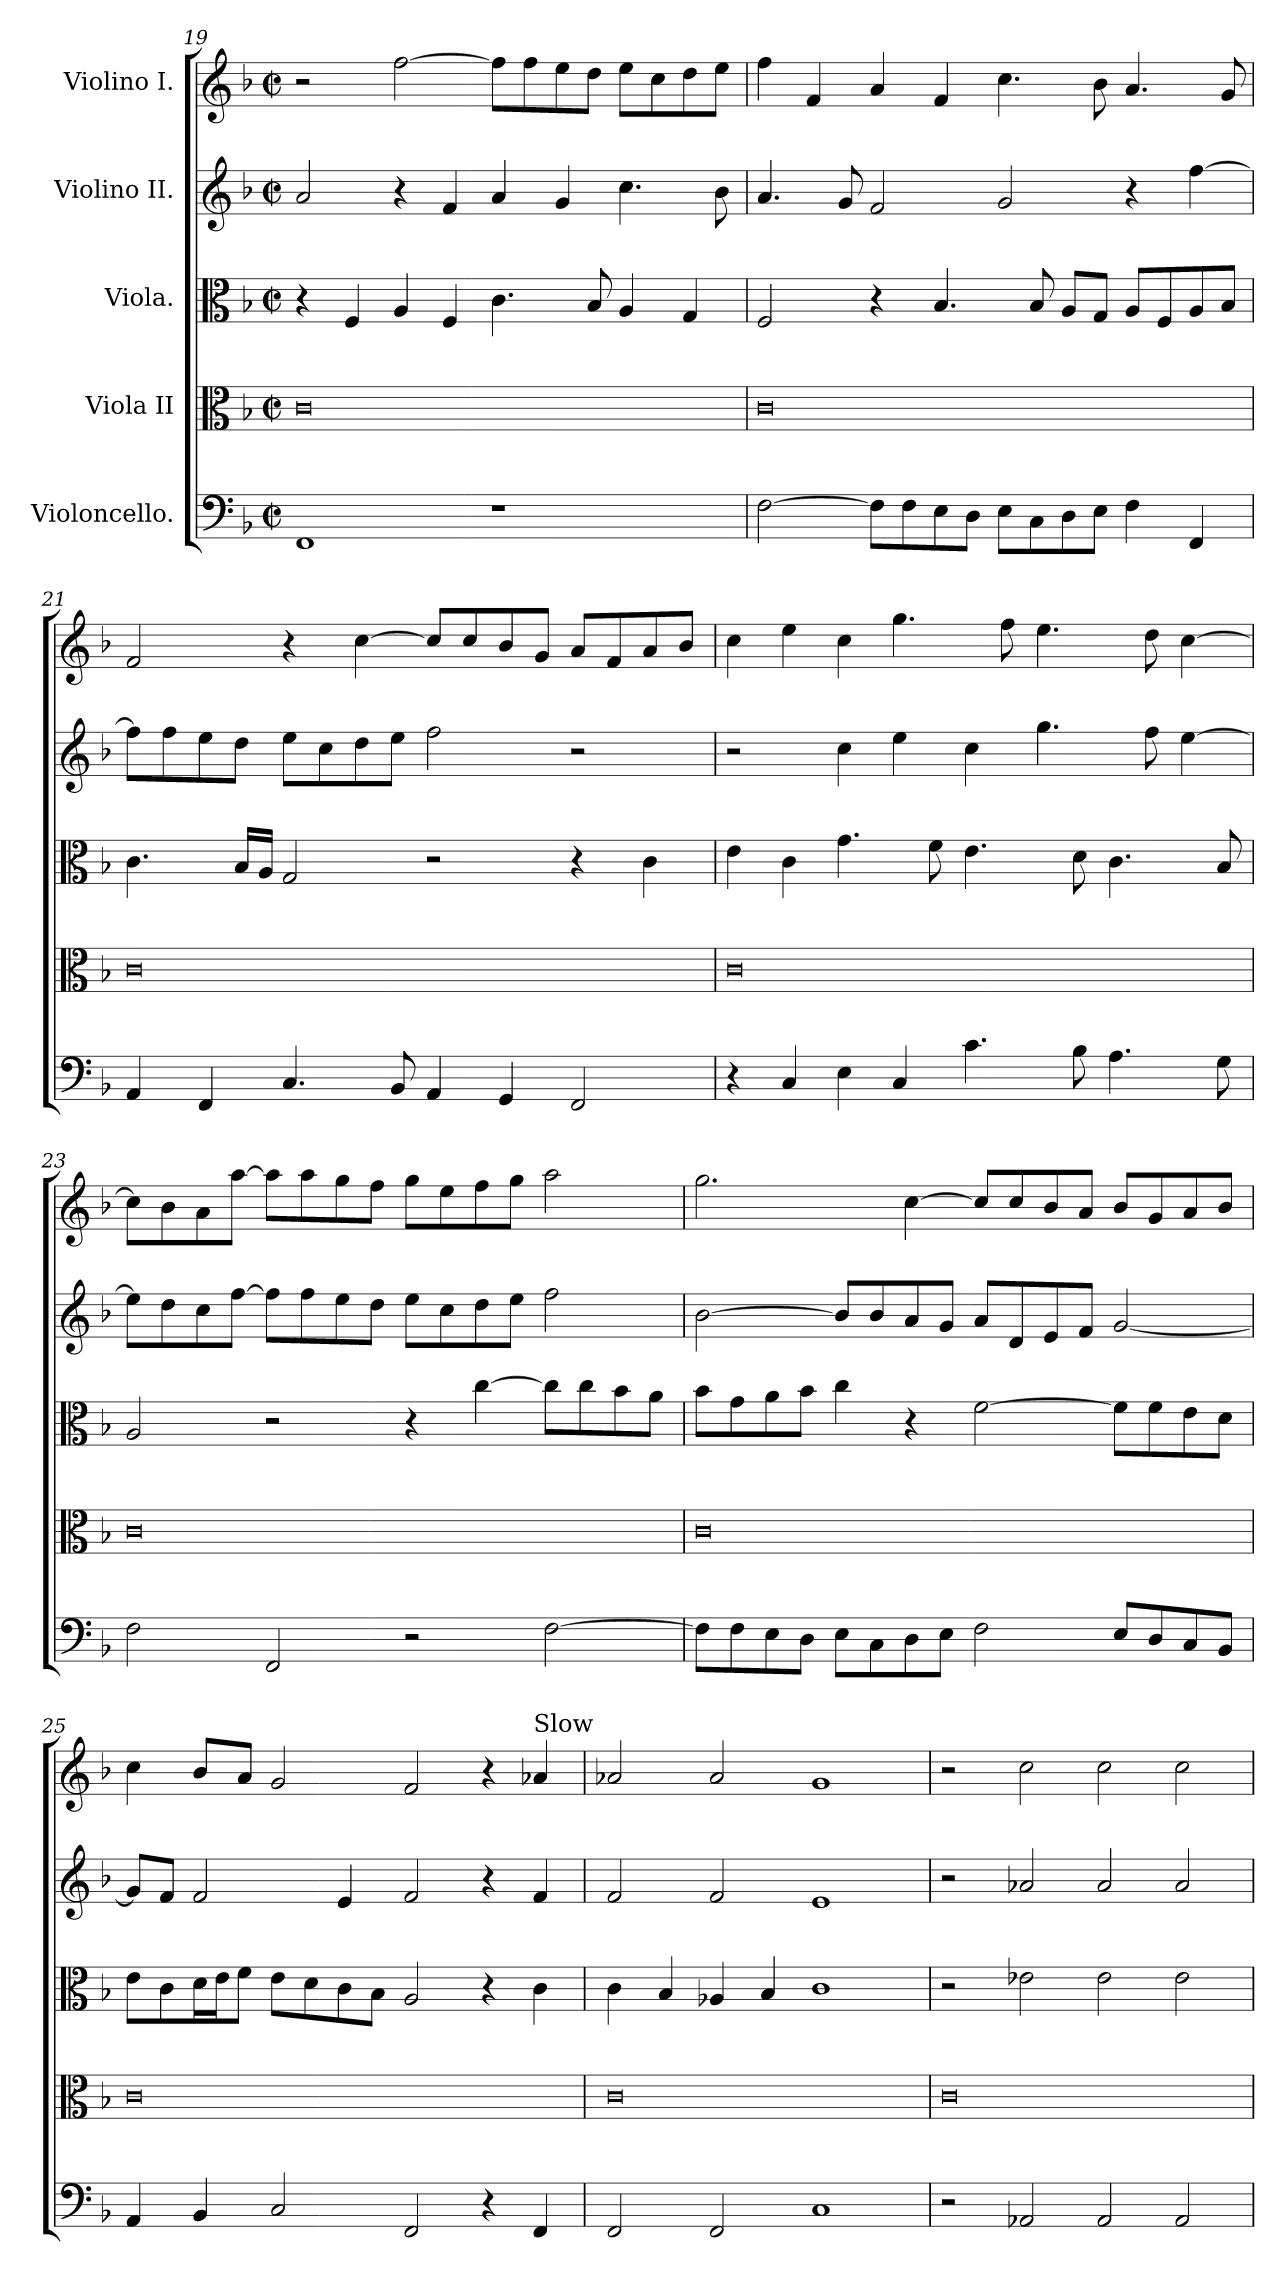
**kern	**kern	**kern	**kern	**kern
*part5	*part4	*part3	*part2	*part1
*staff5	*staff4	*staff3	*staff2	*staff1
*I"Violoncello.	*I"Viola II	*I"Viola.	*I"Violino II.	*I"Violino I.
*clefF4	*clefC3	*clefC3	*clefG2	*clefG2
*k[b-]	*k[b-]	*k[b-]	*k[b-]	*k[b-]
*F:	*F:	*F:	*F:	*F:
*M2/2	*M2/2	*M2/2	*M2/2	*M2/2
*met(c|)	*met(c|)	*met(c|)	*met(c|)	*met(c|)
=19	=19	=19	=19	=19
1FF	0c	4r	2a/	2r
.	.	4F/	.	.
.	.	4A/	4r	[2ff\
.	.	4F/	4f/	.
1r	.	4.c\	4a/	8ff\L]
.	.	.	.	8ff\
.	.	.	4g/	8ee\
.	.	8B-/	.	8dd\J
.	.	4A/	4.cc\	8ee\L
.	.	.	.	8cc\
.	.	4G/	.	8dd\
.	.	.	8b-\	8ee\J
=20	=20	=20	=20	=20
[2F\	0c	2F/	4.a/	4ff\
.	.	.	.	4f/
.	.	.	8g/	.
8F\L]	.	4r	2f/	4a/
8F\	.	.	.	.
8E\	.	4.B-/	.	4f/
8D\J	.	.	.	.
8E\L	.	.	2g/	4.cc\
8C\	.	8B-/	.	.
8D\	.	8A/L	.	.
8E\J	.	8G/J	.	8b-\
4F\	.	8A/L	4r	4.a/
.	.	8F/	.	.
4FF/	.	8A/	[4ff\	.
.	.	8B-/J	.	8g/
!!LO:PB:g=z
=21	=21	=21	=21	=21
4AA/	0c	4.c\	8ff\L]	2f/
.	.	.	8ff\	.
4FF/	.	.	8ee\	.
.	.	16B-/LL	8dd\J	.
.	.	16A/JJ	.	.
4.C/	.	2G/	8ee\L	4r
.	.	.	8cc\	.
.	.	.	8dd\	[4cc\
8BB-/	.	.	8ee\J	.
4AA/	.	2r	2ff\	8cc/L]
.	.	.	.	8cc/
4GG/	.	.	.	8b-/
.	.	.	.	8g/J
2FF/	.	4r	2r	8a/L
.	.	.	.	8f/
.	.	4c\	.	8a/
.	.	.	.	8b-/J
=22	=22	=22	=22	=22
4r	0c	4e\	2r	4cc\
4C/	.	4c\	.	4ee\
4E\	.	4.g\	4cc\	4cc\
4C/	.	.	4ee\	4.gg\
.	.	8f\	.	.
4.c\	.	4.e\	4cc\	.
.	.	.	.	8ff\
.	.	.	4.gg\	4.ee\
8B-\	.	8d\	.	.
4.A\	.	4.c\	.	.
.	.	.	8ff\	8dd\
.	.	.	[4ee\	[4cc\
8G\	.	8B-/	.	.
=23	=23	=23	=23	=23
2F\	0c	2A/	8ee\L]	8cc\L]
.	.	.	8dd\	8b-\
.	.	.	8cc\	8a\
.	.	.	[8ff\J	[8aa\J
2FF/	.	2r	8ff\L]	8aa\L]
.	.	.	8ff\	8aa\
.	.	.	8ee\	8gg\
.	.	.	8dd\J	8ff\J
2r	.	4r	8ee\L	8gg\L
.	.	.	8cc\	8ee\
.	.	[4cc\	8dd\	8ff\
.	.	.	8ee\J	8gg\J
[2F\	.	8cc\L]	2ff\	2aa\
.	.	8cc\	.	.
.	.	8b-\	.	.
.	.	8a\J	.	.
!!LO:LB:g=z
=24	=24	=24	=24	=24
8F\L]	0c	8b-\L	[2b-\	2.gg\
8F\	.	8g\	.	.
8E\	.	8a\	.	.
8D\J	.	8b-\J	.	.
8E\L	.	4cc\	8b-/L]	.
8C\	.	.	8b-/	.
8D\	.	4r	8a/	[4cc\
8E\J	.	.	8g/J	.
2F\	.	[2f\	8a/L	8cc/L]
.	.	.	8d/	8cc/
.	.	.	8e/	8b-/
.	.	.	8f/J	8a/J
8E/L	.	8f\L]	[2g/	8b-/L
8D/	.	8f\	.	8g/
8C/	.	8e\	.	8a/
8BB-/J	.	8d\J	.	8b-/J
=25	=25	=25	=25	=25
4AA/	0c	8e\L	8g/L]	4cc\
.	.	8c\	8f/J	.
4BB-/	.	16d\L	2f/	8b-/L
.	.	16e\J	.	.
.	.	8f\J	.	8a/J
2C/	.	8e\L	.	2g/
.	.	8d\	.	.
.	.	8c\	4e/	.
.	.	8B-\J	.	.
2FF/	.	2A/	2f/	2f/
4r	.	4r	4r	4r
*	*	*	*	*MM108
!	!	!	!	!LO:TX:a:t=Slow
4FF/	.	4c\	4f/	4a-X/
=26	=26	=26	=26	=26
2FF/	0c	4c\	2f/	2a-X/
.	.	4B-/	.	.
2FF/	.	4A-X/	2f/	2a-/
.	.	4B-/	.	.
1C	.	1c	1e	1g
=27	=27	=27	=27	=27
2r	0c	2r	2r	2r
2AA-X/	.	2e-X\	2a-X/	2cc\
2AA-/	.	2e-\	2a-/	2cc\
2AA-/	.	2e-\	2a-/	2cc\
=	=	=	=	=
*-	*-	*-	*-	*-
